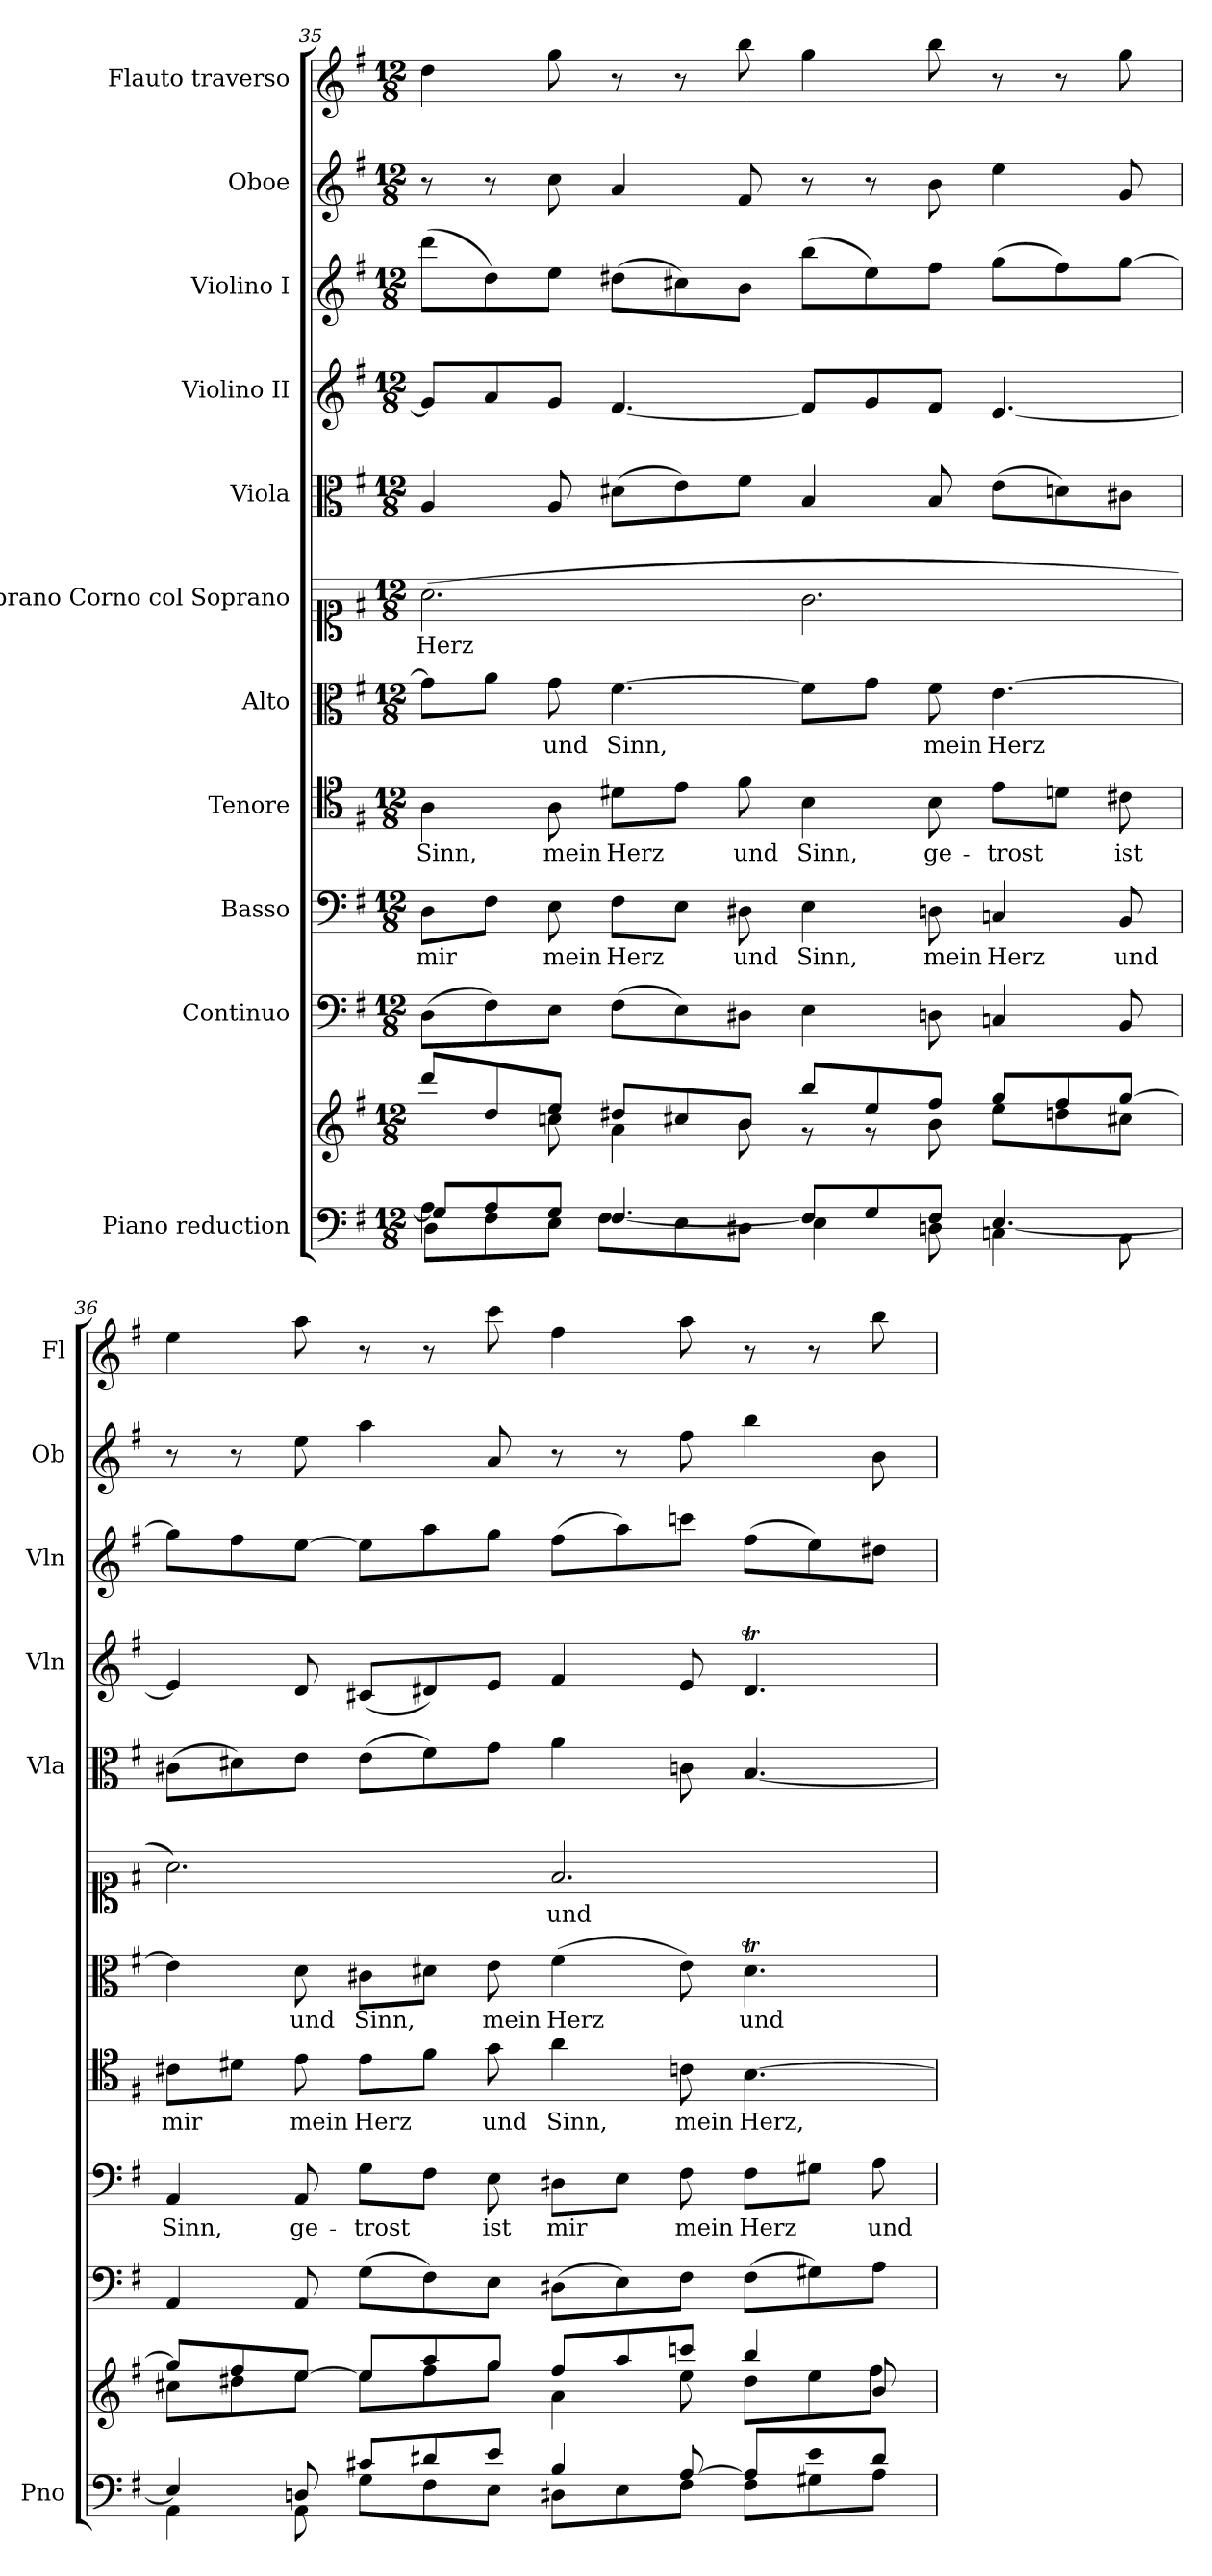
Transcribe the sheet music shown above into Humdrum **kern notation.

**kern	**kern	**kern	**kern	**text	**kern	**text	**kern	**text	**kern	**text	**kern	**kern	**kern	**kern	**kern
*part11	*part11	*part10	*part9	*part9	*part8	*part8	*part7	*part7	*part6	*part6	*part5	*part4	*part3	*part2	*part1
*staff12	*staff11	*staff10	*staff9	*staff9	*staff8	*staff8	*staff7	*staff7	*staff6	*staff6	*staff5	*staff4	*staff3	*staff2	*staff1
*I"Piano reduction	*	*I"Continuo	*I"Basso	*	*I"Tenore	*	*I"Alto	*	*I"Soprano Corno col Soprano	*	*I"Viola	*I"Violino II	*I"Violino I	*I"Oboe	*I"Flauto traverso
*I'Pno	*	*	*	*	*	*	*	*	*	*	*I'Vla	*I'Vln	*I'Vln	*I'Ob	*I'Fl
!!LO:PB:g=z
*clefF4	*clefG2	*clefF4	*clefF4	*	*clefC4	*	*clefC3	*	*clefC1	*	*clefC3	*clefG2	*clefG2	*clefG2	*clefG2
*k[f#]	*k[f#]	*k[f#]	*k[f#]	*	*k[f#]	*	*k[f#]	*	*k[f#]	*	*k[f#]	*k[f#]	*k[f#]	*k[f#]	*k[f#]
*M12/8	*M12/8	*M12/8	*M12/8	*	*M12/8	*	*M12/8	*	*M12/8	*	*M12/8	*M12/8	*M12/8	*M12/8	*M12/8
=35	=35	=35	=35	=35	=35	=35	=35	=35	=35	=35	=35	=35	=35	=35	=35
*^	*^	*	*	*	*	*	*	*	*	*	*	*	*	*	*
*	*^	*	*	*	*	*	*	*	*	*	*	*	*	*	*	*	*
!	!	!	!	!	!	!	!LO:LY:b	!	!LO:LY:b	!	!	!	!LO:LY:b	!	!	!	!	!
4A\	8G/L]	8D\L	8ddd/L	4ryy	(8D\L	8D\L	mir	4A\	Sinn,	8g\L]	.	(2.a\	Herz	4A/	8g/L]	(8ddd\L	8r	4dd\
.	8A/	8F#\	8dd/	.	8F#\)	8F#\J	.	.	.	8a\J	.	.	.	.	8a/	8dd\)	8r	.
!	!	!	!	!	!	!	!LO:LY:b	!	!LO:LY:b	!	!LO:LY:b	!	!	!	!	!	!	!
1ryy	8G/J	8E\J	8ee/J	8ccn\	8E\J	8E\	mein	8A\	mein	8g\	und	.	.	8A/	8g/J	8ee\J	8cc\	8gg\
!	!	!	!	!	!	!	!LO:LY:b	!	!LO:LY:b	!	!LO:LY:b	!	!	!	!	!	!	!
.	[4.F#/	8F#\L	8dd#X/L	4a\	(8F#\L	8F#\L	Herz	8d#X\L	Herz	[4.f#\	Sinn,	.	.	(8d#X\L	[4.f#/	(8dd#X\L	4a/	8r
.	.	8E\	8cc#X/	.	8E\)	8E\J	.	8e\J	.	.	.	.	.	8e\)	.	8cc#X\)	.	8r
!	!	!	!	!	!	!	!LO:LY:b	!	!LO:LY:b	!	!	!	!	!	!	!	!	!
.	.	8D#X\J	8b/J	8b\	8D#X\J	8D#X\	und	8f#\	und	.	.	.	.	8f#\J	.	8b\J	8f#/	8bb\
!	!	!	!	!	!	!	!LO:LY:b	!	!LO:LY:b	!	!	!	!	!	!	!	!	!
.	8F#/L]	4E\	8bb/L	8r	4E\	4E\	Sinn,	4B\	Sinn,	8f#\L]	.	2.g\	.	4B/	8f#/L]	(8bb\L	8r	4gg\
.	8G/	.	8ee/	8r	.	.	.	.	.	8g\J	.	.	.	.	8g/	8ee\)	8r	.
!	!	!	!	!	!	!	!LO:LY:b	!	!LO:LY:b	!	!LO:LY:b	!	!	!	!	!	!	!
.	8F#/J	8Dn\	8ff#/J	8b\	8Dn\	8Dn\	mein	8B\	ge-	8f#\	mein	.	.	8B/	8f#/J	8ff#\J	8b\	8bb\
!	!	!	!	!	!	!	!LO:LY:b	!	!LO:LY:b	!	!LO:LY:b	!	!	!	!	!	!	!
.	[4.E/	4Cn\	8gg/L	8ee\L	4Cn/	4Cn/	Herz	8e\L	-trost	[4.e\	Herz	.	.	(8e\L	[4.e/	(8gg\L	4ee\	8r
4ryy	.	.	8ff#/	8ddn\	.	.	.	8dn\J	.	.	.	.	.	8dn\)	.	8ff#\)	.	8r
!	!	!	!	!	!	!	!LO:LY:b	!	!LO:LY:b	!	!	!	!	!	!	!	!	!
.	.	8BB\	[8gg/J	8cc#X\J	8BB/	8BB/	und	8c#X\	ist	.	.	.	.	8c#X\J	.	[8gg\J	8g/	8gg\
=36	=36	=36	=36	=36	=36	=36	=36	=36	=36	=36	=36	=36	=36	=36	=36	=36	=36	=36
!	!	!	!	!	!	!	!LO:LY:b	!	!LO:LY:b	!	!	!	!	!	!	!	!	!
*	*v	*v	*	*	*	*	*	*	*	*	*	*	*	*	*	*	*	*
4E/]	4AA\	8gg/L]	8cc#X\L	4AA/	4AA/	Sinn,	8c#X\L	mir	4e\]	.	2.a\)	.	(8c#X\L	4e/]	8gg\L]	8r	4ee\
.	.	8ff#/	8dd#X\	.	.	.	8d#X\J	.	.	.	.	.	8d#X\)	.	8ff#\	8r	.
!	!	!	!	!	!	!LO:LY:b	!	!LO:LY:b	!	!LO:LY:b	!	!	!	!	!	!	!
8Dn/	8AA\	[8ee/J	8ee\J	8AA/	8AA/	ge-	8e\	mein	8d\	und	.	.	8e\J	8d/	[8ee\J	8ee\	8aa\
!	!	!	!	!	!	!LO:LY:b	!	!LO:LY:b	!	!LO:LY:b	!	!	!	!	!	!	!
8c#X/L	8G\L	8ee/L]	8ee\L	(8G\L	8G\L	-trost	8e\L	Herz	8c#X\L	Sinn,	.	.	(8e\L	(8c#X/L	8ee\L]	4aa\	8r
8d#X/	8F#\	8aa/	8ff#\	8F#\)	8F#\J	.	8f#\J	.	8d#X\J	.	.	.	8f#\)	8d#X/)	8aa\	.	8r
!	!	!	!	!	!	!LO:LY:b	!	!LO:LY:b	!	!LO:LY:b	!	!	!	!	!	!	!
8e/J	8E\J	8gg/J	8gg\J	8E\J	8E\	ist	8g\	und	8e\	mein	.	.	8g\J	8e/J	8gg\J	8a/	8ccc\
!	!	!	!	!	!	!LO:LY:b	!	!LO:LY:b	!	!LO:LY:b	!	!LO:LY:b	!	!	!	!	!
4B/	8D#X\L	8ff#/L	4a\	(8D#X\L	8D#X\L	mir	4a\	Sinn,	(4f#\	Herz	2.f#/	und	4a\	4f#/	(8ff#\L	8r	4ff#\
.	8E\	8aa/	.	8E\)	8E\J	.	.	.	.	.	.	.	.	.	8aa\)	8r	.
!	!	!	!	!	!	!LO:LY:b	!	!LO:LY:b	!	!	!	!	!	!	!	!	!
[8A/	8F#\J	8cccn/J	8ee\	8F#\J	8F#\	mein	8cn\	mein	8e\)	.	.	.	8cn\	8e/	8cccn\J	8ff#\	8aa\
!	!	!	!	!	!	!LO:LY:b	!	!LO:LY:b	!	!LO:LY:b	!	!	!	!	!	!	!
8A/L]	8F#\L	4bb/	8dd#\L	(8F#\L	8F#\L	Herz	[4.B\	Herz,	4.d#t\	und	.	.	[4.B/	4.d#t/	(8ff#\L	4bb\	8r
8e/	8G#X\	.	8ee\	8G#X\)	8G#X\J	.	.	.	.	.	.	.	.	.	8ee\)	.	8r
!	!	!	!	!	!	!LO:LY:b	!	!	!	!	!	!	!	!	!	!	!
8d#/J	8A\J	8b/	8ff#\J	8A\J	8A\	und	.	.	.	.	.	.	.	.	8dd#X\J	8b\	8bb\
*v	*v	*	*	*	*	*	*	*	*	*	*	*	*	*	*	*	*
*	*v	*v	*	*	*	*	*	*	*	*	*	*	*	*	*	*
=	=	=	=	=	=	=	=	=	=	=	=	=	=	=	=
*-	*-	*-	*-	*-	*-	*-	*-	*-	*-	*-	*-	*-	*-	*-	*-
